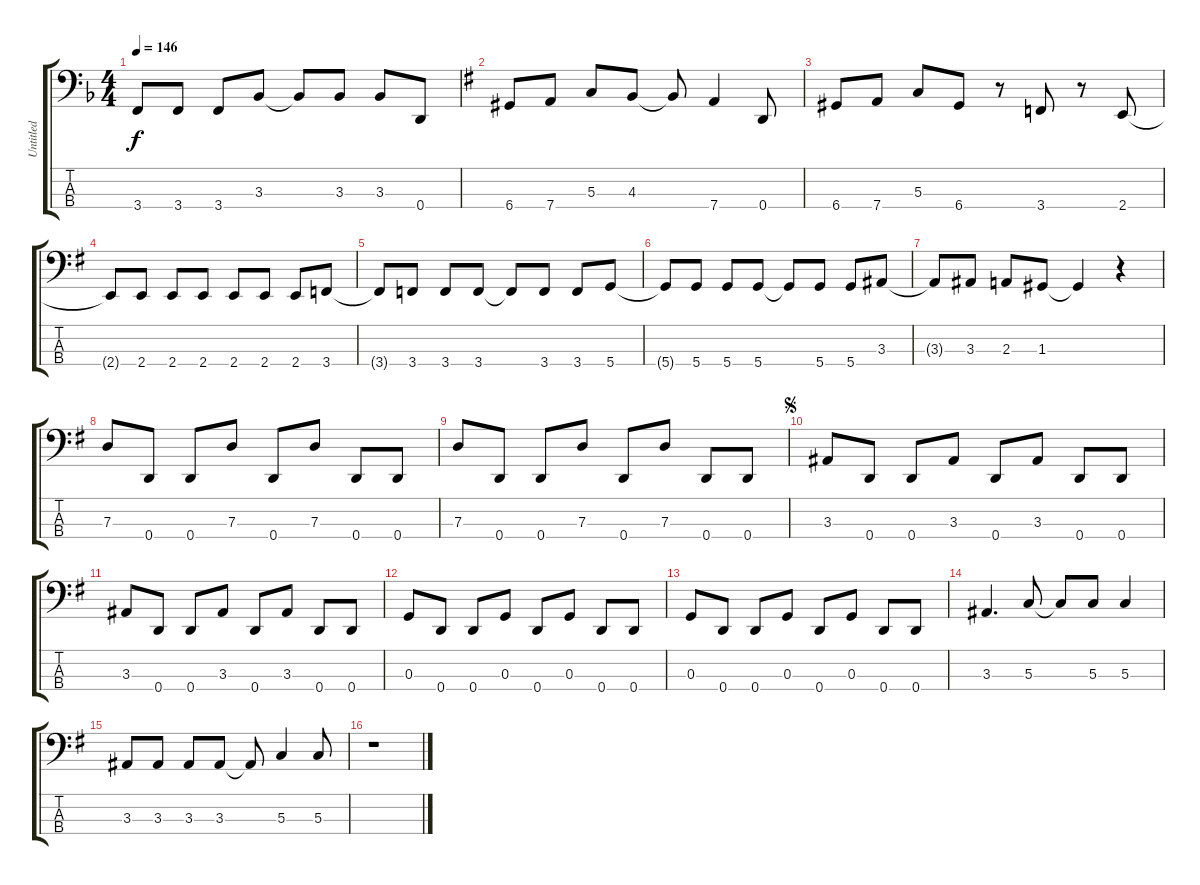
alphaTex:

\track ("Untitled" "Untitled") {instrument electricbassfinger}
\staff {score tabs}
\tuning (F2 C2 G1 D1) {hide}
\ts (4 4)
\tempo 146
\clef f4
\ks f
3.4{t}.8{dy f} 3.4.8 3.4.8 3.3.8 3.3{t}.8 3.3.8 3.3.8 0.4.8 |
\ks g
6.4.8 7.4.8 5.3.8 4.3.8 4.3{t}.8 7.4.4 0.4.8 |
6.4.8 7.4.8 5.3.8 6.4.8 r.8 3.4.8 r.8 2.4.8 |
2.4{t}.8 2.4.8 2.4.8 2.4.8 2.4.8 2.4.8 2.4.8 3.4.8 |
3.4{t}.8 3.4.8 3.4.8 3.4.8 3.4{t}.8 3.4.8 3.4.8 5.4.8 |
5.4{t}.8 5.4.8 5.4.8 5.4.8 5.4{t}.8 5.4.8 5.4.8 3.3.8 |
3.3{t}.8 3.3.8 2.3.8 1.3.8 1.3{t}.4 r.4 |
7.3.8 0.4.8 0.4.8 7.3.8 0.4.8 7.3.8 0.4.8 0.4.8 |
7.3.8 0.4.8 0.4.8 7.3.8 0.4.8 7.3.8 0.4.8 0.4.8 |
\jump segno
3.3.8 0.4.8 0.4.8 3.3.8 0.4.8 3.3.8 0.4.8 0.4.8 |
3.3.8 0.4.8 0.4.8 3.3.8 0.4.8 3.3.8 0.4.8 0.4.8 |
0.3.8 0.4.8 0.4.8 0.3.8 0.4.8 0.3.8 0.4.8 0.4.8 |
0.3.8 0.4.8 0.4.8 0.3.8 0.4.8 0.3.8 0.4.8 0.4.8 |
3.3.4{d} 5.3.8 5.3{t}.8 5.3.8 5.3.4 |
3.3.8 3.3.8 3.3.8 3.3.8 3.3{t}.8 5.3.4 5.3.8 |
r.1
